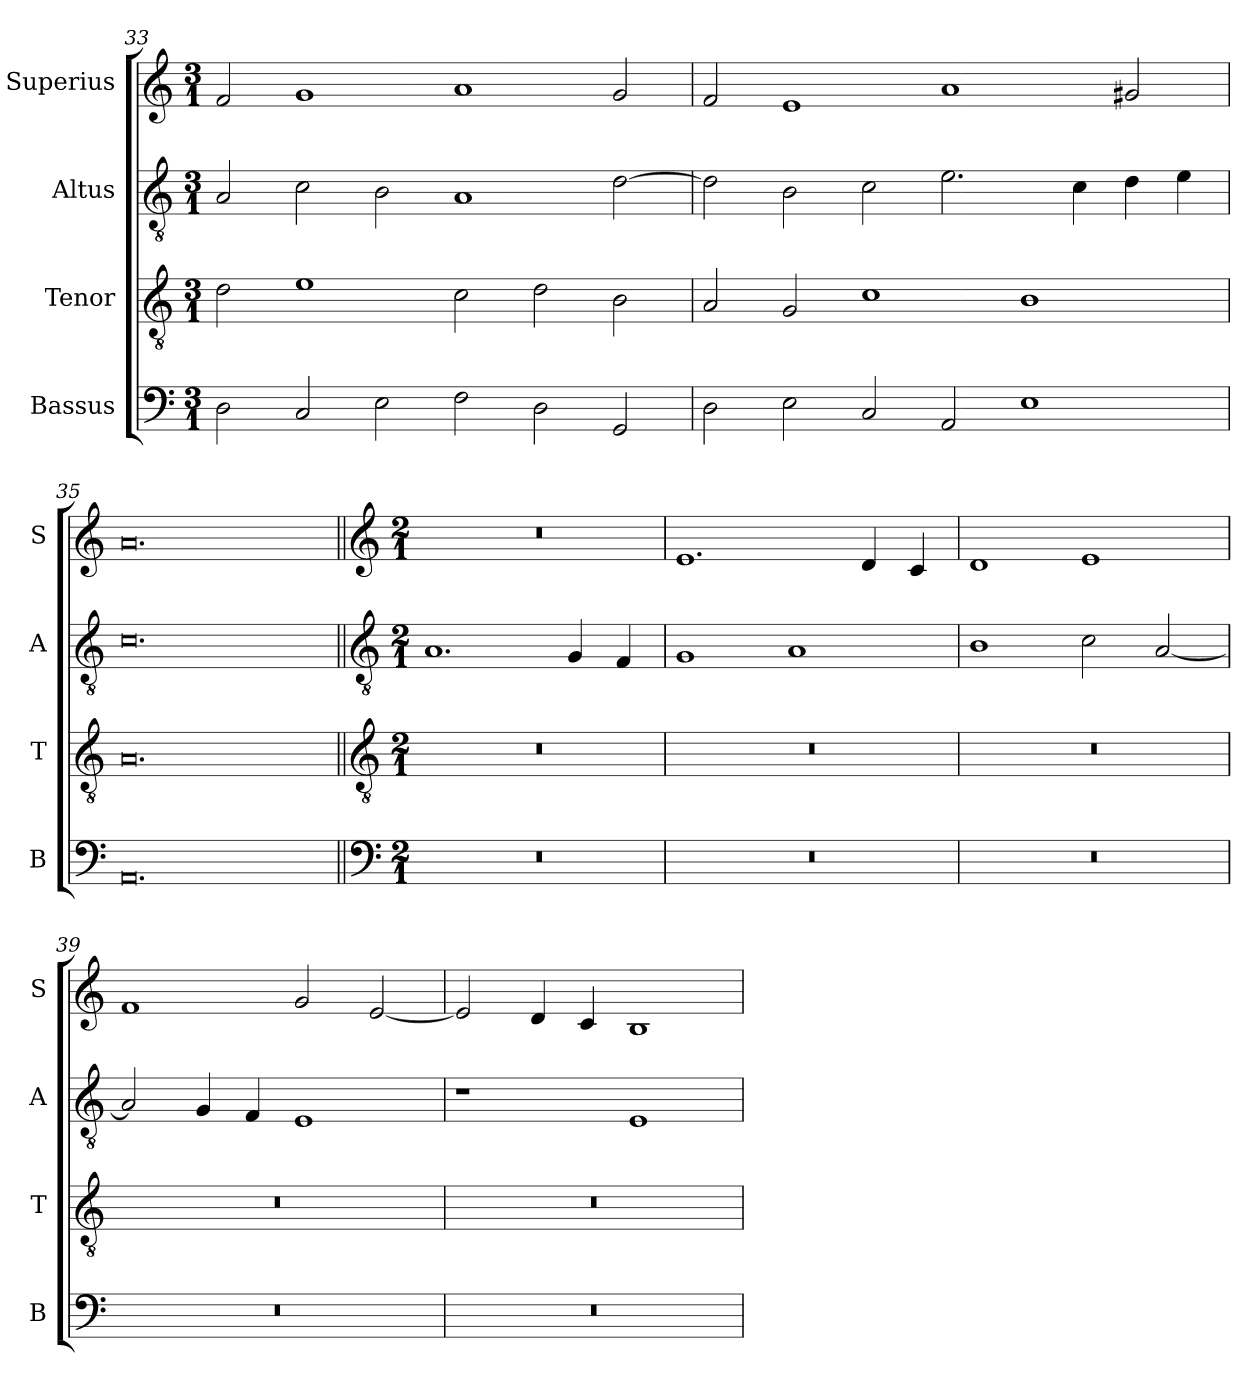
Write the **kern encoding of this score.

**kern	**kern	**kern	**kern
*part4	*part3	*part2	*part1
*staff4	*staff3	*staff2	*staff1
*I"Bassus	*I"Tenor	*I"Altus	*I"Superius
*I'B	*I'T	*I'A	*I'S
*clefF4	*clefGv2	*clefGv2	*clefG2
*k[]	*k[]	*k[]	*k[]
*M3/1	*M3/1	*M3/1	*M3/1
=33	=33	=33	=33
2D\	2d\	2A/	2f/
2C/	1e	2c\	1g
2E\	.	2B\	.
2F\	2c\	1A	1a
2D\	2d\	.	.
2GG/	2B\	[2d\	2g/
=34	=34	=34	=34
2D\	2A/	2d\]	2f/
2E\	2G/	2B\	1e
2C/	1c	2c\	.
2AA/	.	2.e\	1a
1E	1B	.	.
.	.	4c\	.
.	.	4d\	2g#X/
.	.	4e\	.
=35	=35	=35	=35
0.AA	0.A	0.c	0.a
!!LO:LB:g=z
=36||	=36||	=36||	=36||
*clefF4	*clefGv2	*clefGv2	*clefG2
*k[]	*k[]	*k[]	*k[]
*M2/1	*M2/1	*M2/1	*M2/1
0r	0r	1.A	0r
.	.	4G/	.
.	.	4F/	.
=37	=37	=37	=37
0r	0r	1G	1.e
.	.	1A	.
.	.	.	4d/
.	.	.	4c/
=38	=38	=38	=38
0r	0r	1B	1d
.	.	2c\	1e
.	.	[2A/	.
=39	=39	=39	=39
0r	0r	2A/]	1f
.	.	4G/	.
.	.	4F/	.
.	.	1E	2g/
.	.	.	[2e/
=40	=40	=40	=40
0r	0r	1r	2e/]
.	.	.	4d/
.	.	.	4c/
.	.	1E	1B
=	=	=	=
*-	*-	*-	*-
